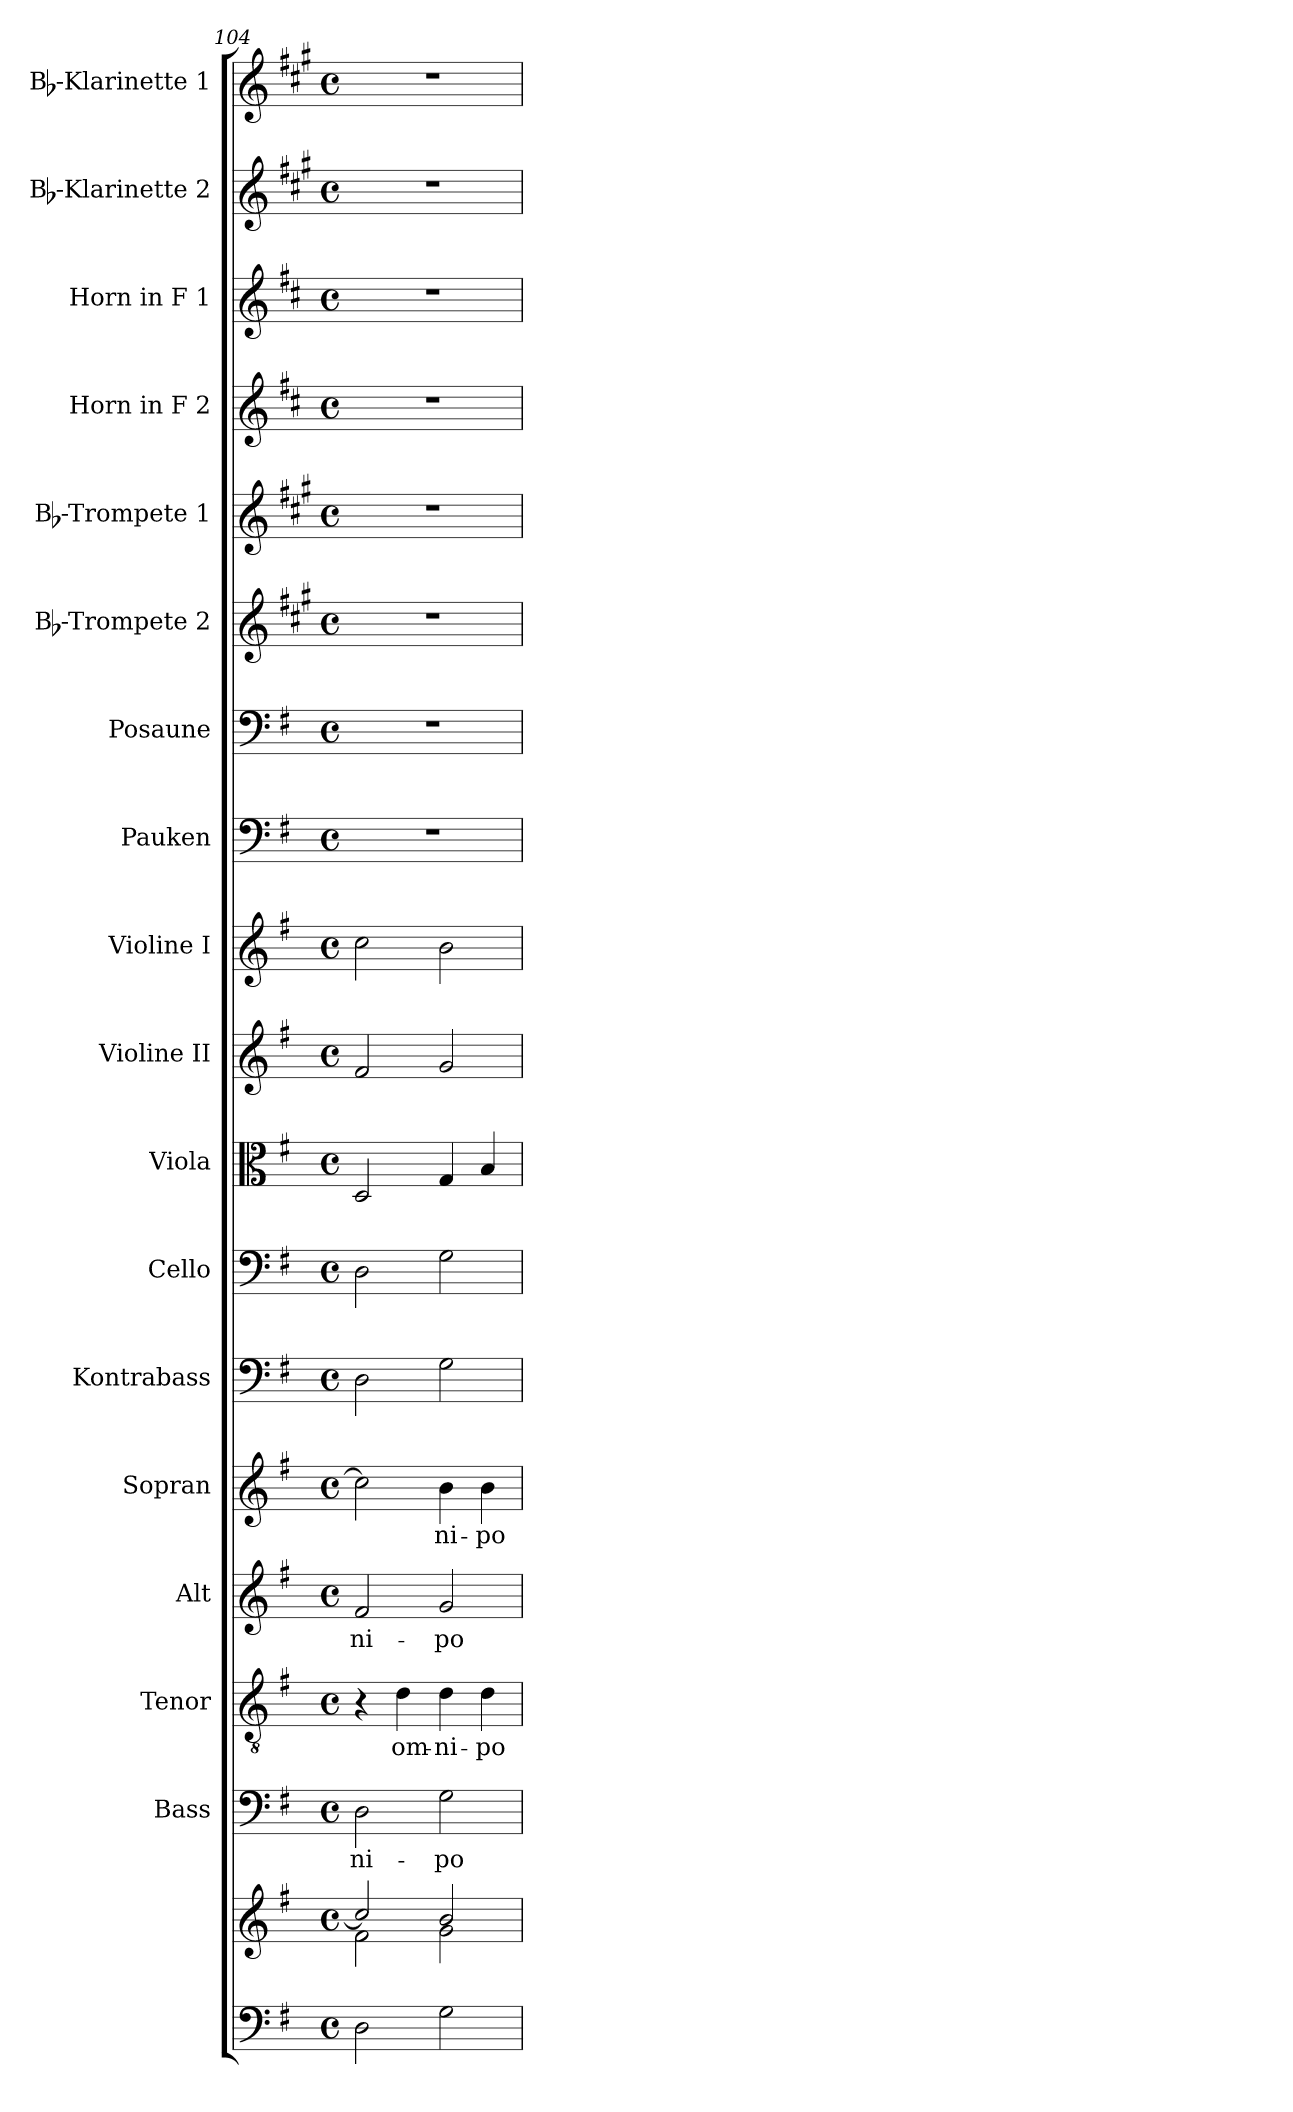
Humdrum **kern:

**kern	**kern	**kern	**text	**kern	**text	**kern	**text	**kern	**text	**kern	**kern	**kern	**kern	**kern	**kern	**kern	**kern	**kern	**kern	**kern	**kern	**kern
*part18	*part18	*part17	*part17	*part16	*part16	*part15	*part15	*part14	*part14	*part13	*part12	*part11	*part10	*part9	*part8	*part7	*part6	*part5	*part4	*part3	*part2	*part1
*staff19	*staff18	*staff17	*staff17	*staff16	*staff16	*staff15	*staff15	*staff14	*staff14	*staff13	*staff12	*staff11	*staff10	*staff9	*staff8	*staff7	*staff6	*staff5	*staff4	*staff3	*staff2	*staff1
*	*	*I"Bass	*	*I"Tenor	*	*I"Alt	*	*I"Sopran	*	*I"Kontrabass	*I"Cello	*I"Viola	*I"Violine II	*I"Violine I	*I"Pauken	*I"Posaune	*I"Bb-Trompete 2	*I"Bb-Trompete 1	*I"Horn in F 2	*I"Horn in F 1	*I"Bb-Klarinette 2	*I"Bb-Klarinette 1
*	*	*I'B.	*	*I'T.	*	*I'A.	*	*I'S.	*	*I'Kb.	*	*I'Vla.	*I'Vl. II	*I'Vl. I	*I'Pk.	*I'Pos.	*I'Bb Trp. 2	*I'Bb Trp. 1	*	*	*I'Bb Kl. 2	*I'Bb Kl. 1
*clefF4	*clefG2	*clefF4	*	*clefGv2	*	*clefG2	*	*clefG2	*	*clefF4	*clefF4	*clefC3	*clefG2	*clefG2	*clefF4	*clefF4	*clefG2	*clefG2	*clefG2	*clefG2	*clefG2	*clefG2
*	*	*	*	*	*	*	*	*	*	*ITrd7c12	*	*	*	*	*	*	*ITrd1c2	*ITrd1c2	*ITrd4c7	*ITrd4c7	*ITrd1c2	*ITrd1c2
*k[f#]	*k[f#]	*k[f#]	*	*k[f#]	*	*k[f#]	*	*k[f#]	*	*k[f#]	*k[f#]	*k[f#]	*k[f#]	*k[f#]	*k[f#]	*k[f#]	*k[f#]	*k[f#]	*k[f#]	*k[f#]	*k[f#]	*k[f#]
*G:	*G:	*G:	*	*G:	*	*G:	*	*G:	*	*G:	*G:	*G:	*G:	*G:	*G:	*G:	*G:	*G:	*G:	*G:	*G:	*G:
*M4/4	*M4/4	*M4/4	*	*M4/4	*	*M4/4	*	*M4/4	*	*M4/4	*M4/4	*M4/4	*M4/4	*M4/4	*M4/4	*M4/4	*M4/4	*M4/4	*M4/4	*M4/4	*M4/4	*M4/4
*met(c)	*met(c)	*met(c)	*	*met(c)	*	*met(c)	*	*met(c)	*	*met(c)	*met(c)	*met(c)	*met(c)	*met(c)	*met(c)	*met(c)	*met(c)	*met(c)	*met(c)	*met(c)	*met(c)	*met(c)
=104	=104	=104	=104	=104	=104	=104	=104	=104	=104	=104	=104	=104	=104	=104	=104	=104	=104	=104	=104	=104	=104	=104
*	*^	*	*	*	*	*	*	*	*	*	*	*	*	*	*	*	*	*	*	*	*	*
!	!	!	!	!LO:LY:b	!	!	!	!LO:LY:b	!	!	!	!	!	!	!	!	!	!	!	!	!	!	!
2D\	2cc/]	2f#\	2D\	-ni-	4r	.	2f#/	-ni-	2cc\]	.	2DD\	2D\	2D/	2f#/	2cc\	1r	1r	1r	1r	1r	1r	1r	1r
!	!	!	!	!	!	!LO:LY:b	!	!	!	!	!	!	!	!	!	!	!	!	!	!	!	!	!
.	.	.	.	.	4d\	om-	.	.	.	.	.	.	.	.	.	.	.	.	.	.	.	.	.
!	!	!	!	!LO:LY:b	!	!LO:LY:b	!	!LO:LY:b	!	!LO:LY:b	!	!	!	!	!	!	!	!	!	!	!	!	!
2G\	2b/	2g\	2G\	-po-	4d\	-ni-	2g/	-po-	4b\	-ni-	2GG\	2G\	4G/	2g/	2b\	.	.	.	.	.	.	.	.
!	!	!	!	!	!	!LO:LY:b	!	!	!	!LO:LY:b	!	!	!	!	!	!	!	!	!	!	!	!	!
.	.	.	.	.	4d\	-po-	.	.	4b\	-po-	.	.	4B/	.	.	.	.	.	.	.	.	.	.
*	*v	*v	*	*	*	*	*	*	*	*	*	*	*	*	*	*	*	*	*	*	*	*	*
=	=	=	=	=	=	=	=	=	=	=	=	=	=	=	=	=	=	=	=	=	=	=
*-	*-	*-	*-	*-	*-	*-	*-	*-	*-	*-	*-	*-	*-	*-	*-	*-	*-	*-	*-	*-	*-	*-
